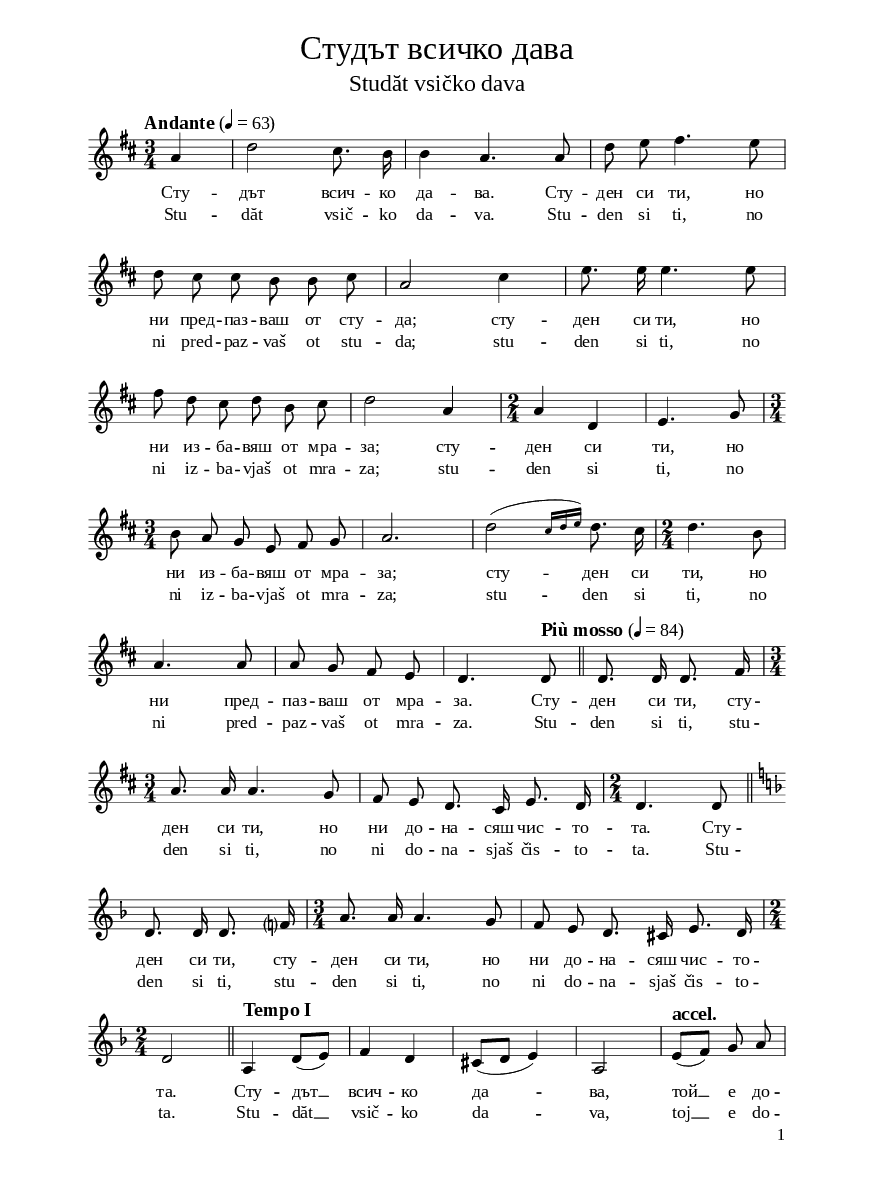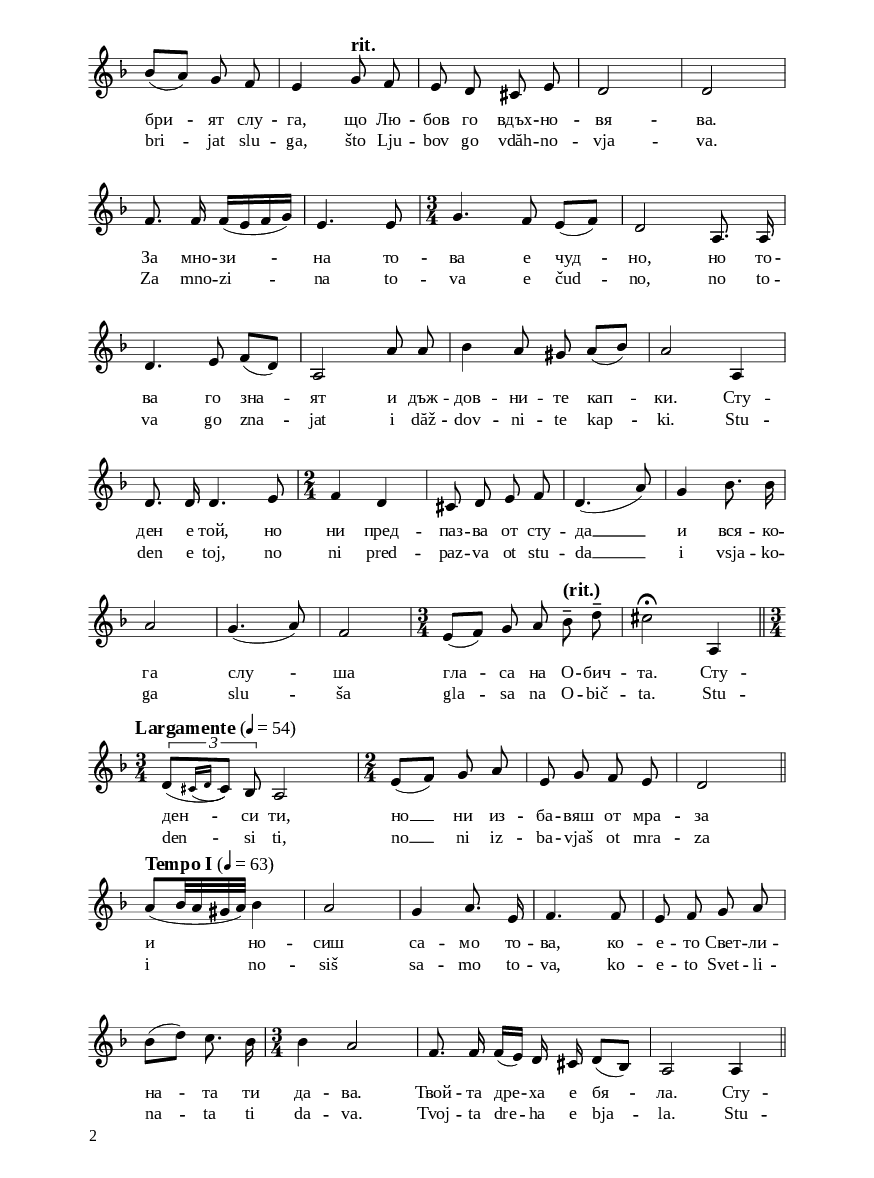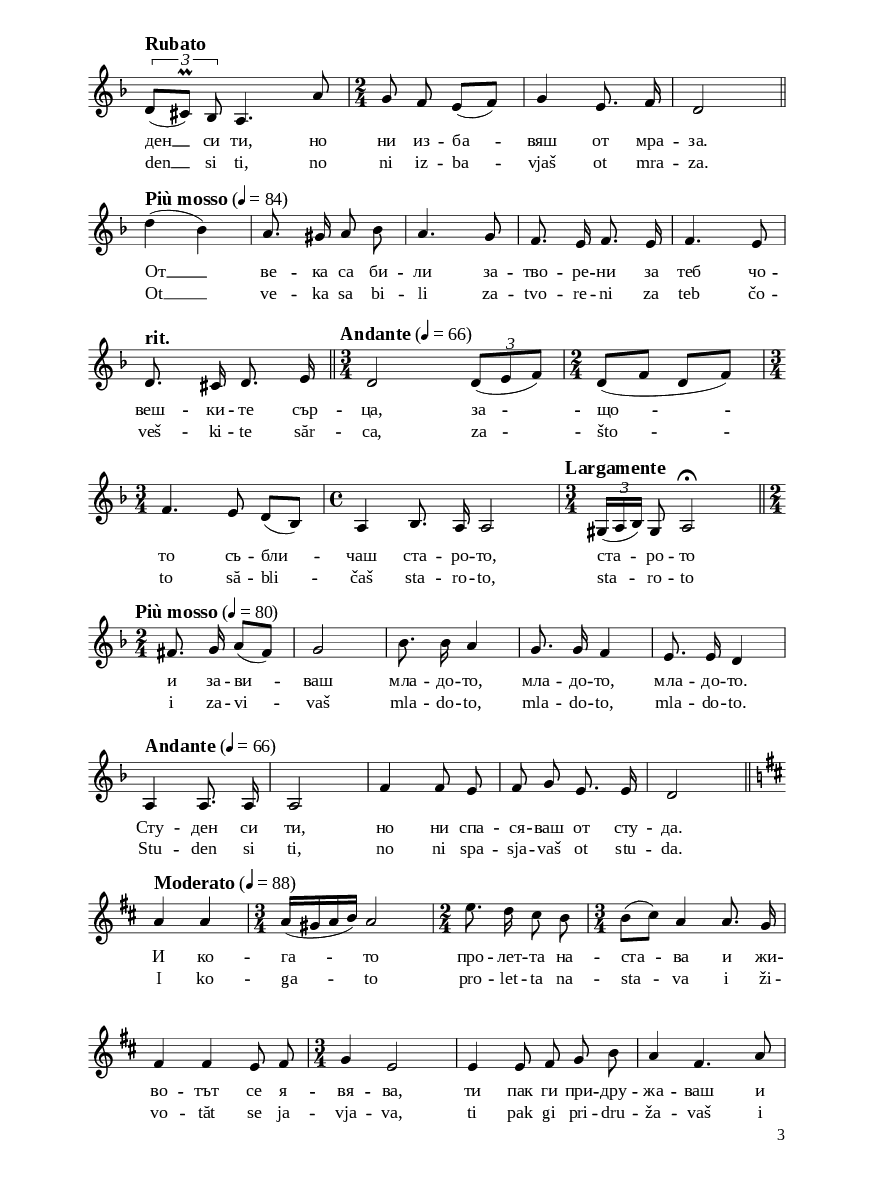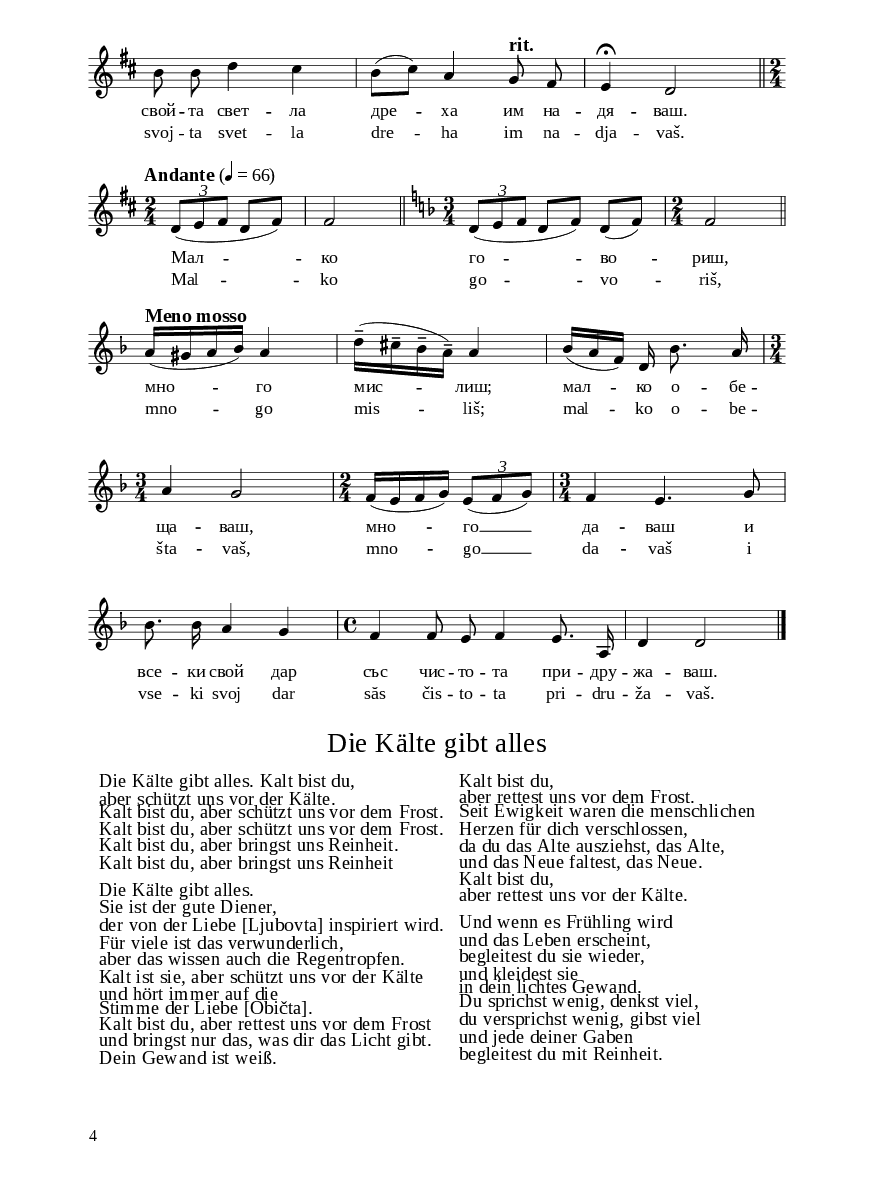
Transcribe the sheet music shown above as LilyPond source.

\version "2.24.4"

\include "include/globals.ily"

\bookpart {
  \label #'ref126
  \tocItem \markup "Студът всичко дава – Studăt vsičko dava"
  \paper {
    print-all-headers = ##t
    print-page-number = ##t
    print-first-page-number = ##t

    % put page numbers on the bottom
    oddHeaderMarkup = \markup ""
    evenHeaderMarkup = \markup ""
    oddFooterMarkup = \markup
    \fill-line {
      ""
      \if \should-print-page-number \fromproperty #'page:page-number-string
    }
    evenFooterMarkup = \markup
    \fill-line {
      \if \should-print-page-number \fromproperty #'page:page-number-string
      ""
    }

    left-margin = 1.5\cm
    right-margin = 1.5\cm
    top-margin = 1.2\cm
    bottom-margin = 1.0\cm
    ragged-bottom = ##t % do not spread the staves to fill the whole vertical space

    % change distance between staves
    system-system-spacing =
    #'((basic-distance . 19)
       (minimum-distance . 8)
       (padding . 2)
       (stretchability . 12))
  }

  \header {
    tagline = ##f
  }
  \score {
    \include "include/score-layout.ily"

    \new Voice \absolute {
      \clef treble
      \key d \major
      \time 3/4
      \tempoFunc "Andante" 4 "63"
      \autoBeamOff
      \partial 4
      a'4 | % 2
      d''2  cis''8.  b'16 | % 3
      b'4  a'4.  a'8 | % 4
      d''8  e''8  fis''4.  e''8
      \break | % 5
      d''8  cis''8  cis''8  b'8
      b'8  cis''8 | % 6
      a'2  cis''4 | % 7
      e''8.  e''16  e''4.  e''8
      \break | % 8
      fis''8  d''8  cis''8  d''8
      b'8  cis''8 | % 9
      d''2  a'4 |
      \time 2/4  |
      a'4  d'4 | % 11
      e'4.  g'8 \break | % 12
      \time 3/4  | % 12
      b'8  a'8  g'8  e'8  fis'8
      g'8 | % 13
      a'2. | % 14

      \afterGrace 32/33 d''2 ( {
        cis''16  [  d''16
        e''16 ] )
      }  d''8.  cis''16 | % 15

      \time 2/4  | % 15
      d''4.  b'8 \break | % 16
      a'4.  a'8 | % 17
      a'8  g'8  fis'8  e'8 | % 18
      d'4. \tempoFunc "Più mosso" 4 "84" d'8 | \bar "||" % 19
      d'8.  d'16  d'8.  fis'16 \break |
      \time 3/4  |
      a'8.  a'16  a'4.  g'8 | % 21
      fis'8  e'8  d'8.  cis'16  e'8.
      d'16 | % 22
      \time 2/4  | % 22
      d'4.  d'8 \break | \bar "||"  % 23
      \key d \minor d'8.  d'16  d'8.  f'?16 | % 24
      \time 3/4  | % 24
      a'8.  a'16  a'4.  g'8 | % 25
      f'8  e'8  d'8.  cis'16  e'8.
      d'16  % 26
      \break | % 27
      \time 2/4  | % 26
      d'2 \bar "||"
      | % 27
      \tempo "Tempo I" a4  d'8 ( [  e'8 ) ] | % 28
      f'4  d'4 | % 29
      cis'8 ( [  d'8 ]  e'4 ) |
      a2 | % 31
      \tempo "accel." e'8 ( [ f'8 ) ]
      g'8  a'8 \break | % 32
      bes'8 ( [  a'8 ) ]  g'8  f'8 | % 33
      e'4  \tempo "rit."g'8 f'8 | % 34
      e'8  d'8  cis'8  e'8 | % 35
      d'2 | % 36
      d'2 \break | % 37
      f'8.  f'16  f'16 ( [  e'16  f'16
      g'16 ) ] | % 38
      e'4.  e'8 | % 39
      \time 3/4  | % 39
      g'4.  f'8  e'8 ( [  f'8 ) ] |
      d'2  a8.  a16 \break | % 41
      d'4.  e'8  f'8 ( [  d'8 ) ] | % 42
      a2  a'8  a'8 | % 43
      bes'4  a'8  gis'8  a'8 ( [
      bes'8 ) ] | % 44
      a'2  a4 | % 45
      d'8.  d'16  d'4.  e'8 | % 46
      \time 2/4  | % 46
      f'4  d'4 | % 47
      cis'8  d'8  e'8  f'8 | % 48
      d'4. (  a'8 ) | % 49
      g'4  bes'8.  bes'16 \break |
      a'2 | % 51
      g'4. (  a'8 ) | % 52
      f'2 | % 53
      \time 3/4  | % 53
      e'8 ( [  f'8 ) ]  g'8  a'8
      \tempo "(rit.)" bes'8 -- d''8 -- | % 54
      cis''2 ^\fermata  a4 \time 3/4 \break | \bar "||"  % 55

      \tempoFunc "Largamente" 4 "54"
      \times 2/3  {
        \once \override Slur.positions = #'(-1 . -3.2)
        d'8[ \=1( \grace { cis'16 \=2([ d'16 ]}  cis'8 \=1)\=2)] bes8
      }
      a2 | % 56
      \time 2/4  | % 56
      e'8 ( [  f'8 ) ]  g'8  a'8  | % 57
      e'8  g'8  f'8  e'8 | % 58
      d'2 \break \bar "||"  % 59
      \tempoFunc "Tempo I" 4 "63"
      a'8 ( [  bes'32  a'32  gis'32
      a'32 ) ]  bes'4 |
      a'2 | % 61
      g'4  a'8.  e'16 | % 62
      f'4.  f'8 | % 63
      e'8  f'8  g'8  a'8 \break | % 64
      bes'8 ( [  d''8 ) ]  c''8.
      bes'16 | % 65
      \time 3/4  | % 65
      bes'4  a'2 | % 66
      f'8.  f'16  f'16 ( [  e'16 ) ]
      d'16  cis'16  d'8 ( [  bes8 ) ] | % 67
      a2  a4 \break \bar "||"  % 68
      \once \override TupletBracket.positions = #'(4.5 . 4.5)
      \times 2/3  {
        \tempo "Rubato" d'8 ( [ cis'8 \prall ])
        bes8
      }
      a4. a'8
      | % 69
      \time 2/4  | % 69
      g'8 f'8  e'8 ( [
      f'8 ) ] |
      g'4  e'8.  f'16 | % 71
      d'2 \bar "||"
      \break | % 72

      \tempoFunc "Più mosso" 4 "84" d''4 (bes'4)  | % 73
      a'8. gis'16  a'8  bes'8
      | % 74
      a'4.  g'8 | % 75
      f'8.  e'16  f'8.  e'16 | % 76
      f'4.  e'8 \break | % 77
      \tempo"rit." d'8. cis'16  d'8.
      e'16 \bar "||"  % 78
      \time 3/4  | % 78
      \tempoFunc "Andante" 4 "66" d'2
      \times 2/3  {
        d'8 ( [  e'8  f'8 ) ]
      }
      | % 79
      \time 2/4  | % 79
      d'8 ( [  f'8 ]  d'8 [  f'8 ) ] \break |
      \time 3/4  |
      f'4.  e'8  d'8 ( [  bes8 ) ] | % 81
      \time 4/4  | % 81
      a4  bes8.  a16  a2 | % 82
      \time 3/4  | % 82
      \times 2/3  {
        \tempo "Largamente" gis16 ( [ a16
        bes16 )]
      }
      gis8  a2 ^\fermata \bar "||"
      \break | % 83
      \time 2/4  | % 83
      \tempoFunc "Più mosso" 4 "80" fis'8.  g'16  a'8 ( [
      fis'8 ) ] | % 84
      g'2 | % 85
      bes'8.  bes'16  a'4 | % 86
      g'8.  g'16  f'4 | % 87
      e'8.
      e'16
      d'4

      \stemNeutral
      \break | % 88
      \tempoFunc "Andante" 4 "66" a4  a8.  a16 | % 89
      a2 |
      f'4  f'8  e'8 | % 91
      f'8  g'8  e'8.  e'16 | % 92
      d'2 \bar "||"
      \break | % 93

      \key d \major | % 93
      \tempoFunc "Moderato" 4 "88" a'4  a'4 | % 94
      \time 3/4  | % 94
      a'16 ( [  gis'16  a'16  b'16 ) ]
      a'2 | % 95
      \time 2/4  | % 95
      e''8.  d''16  cis''8  b'8 | % 96
      \time 3/4  | % 96
      b'8 ( [  cis''8 ) ]  a'4  a'8.
      g'16 \break | % 97
      fis'4  fis'4  e'8  fis'8 | % 98
      \time 3/4 g'4  e'2 | % 99
      e'4  e'8  fis'8  g'8  b'8
      |
      a'4  fis'4.  a'8  \break | % 101
      b'8  b'8  d''4  cis''4 | % 102
      b'8 ( [  cis''8 ) ]  a'4  \tempo"rit."g'8 fis'8 | % 103
      | % 103
      e'4 ^\fermata  d'2 \bar "||" |
      \break % 104

      \time 2/4
      % 104
      \tempoFunc "Andante" 4 "66"
      \times 2/3  {
        d'8 ( [  e'8  fis'8 ]
      }

      %\once \override TextScript.extra-offset = #'(-1 . 1)
      d'8

      [  fis'8 ) ] | % 105
      fis'2 \bar "||"  % 106
      \key d \minor
      \time 3/4  | % 106

      \times 2/3  {
        d'8 ( [  e'8  f'8 ]
      }
      d'8 [  f'8 ) ]  d'8 ( [  f'8 ) ] | % 107
      \time 2/4  | % 107
      f'2 \break \bar "||"  % 108

      \tempo "Meno mosso" a'16 ( [  gis'16  a'16  bes'16 ) ]
      a'4 | % 109
      d''16-- ( [  cis''16--  bes'16--  a'16--
      ) ]  a'4 |
      bes'16 ( [  a'16  f'16 )]  d'16
      bes'8.  a'16 \break | % 111
      \time 3/4  | % 111
      a'4 g'2 | % 112
      \time 2/4  | % 112
      f'16 ( [  e'16  f'16  g'16 ) ]

      \times 2/3  {
        e'8 ( [  f'8  g'8 ) ]
      }
      | % 113
      \time 3/4  | % 113
      f'4  e'4.  g'8 \break | % 114
      bes'8.  bes'16  a'4  g'4 | % 115
      \time 4/4  | % 115
      f'4  f'8  e'8  f'4  e'8.
      a16 | % 116

      d'4  d'2 \bar "|."

    }

    \addlyrics {
      Сту -- дът всич -- ко да -- ва. Сту
      -- ден си ти, но ни пред -- паз --
      ваш от сту -- да; сту -- ден си
      ти, но ни из -- ба -- вяш от мра
      -- за; сту -- ден си ти, но ни из
      -- ба -- вяш от мра -- за; сту -- ден
      си ти, но ни пред --
      паз -- ваш от мра -- за. Сту -- ден
      си ти, сту -- ден си ти, но ни
      до -- на -- сяш чис -- то -- та. Сту
      -- ден си ти, сту -- ден си ти,
      но ни до -- на -- сяш чис -- то --
      та. Сту -- дът __  всич -- ко да
      --  ва, той __  е до -- бри
      -- ят слу -- га, що Лю -- бов го
      вдъх -- но -- вя -- ва. За мно -- зи
      --   на то -- ва е чуд
      -- но, но то -- ва го зна --
      ят и дъж -- дов -- ни -- те кап
      -- ки. Сту -- ден е той, но ни
      пред -- паз -- ва от сту -- да __
      и вся -- ко -- га слу -- ша гла
      -- са на О -- бич -- та. Сту --
      ден  --   си ти, но __  ни
      из -- ба -- вяш от мра -- за и
      но -- сиш са -- мо
      то -- ва, ко -- е -- то Свет -- ли --
      на -- та ти да -- ва. Твой -- та
      дре  -- ха е бя -- ла. Сту --
      ден __  си ти, но ни из -- ба
      -- вяш от мра -- за. От __  ве --
      ка са би -- ли за -- тво -- ре --
      ни за теб чо -- веш -- ки -- те
      сър -- ца, за --  що --
      то съ -- бли -- чаш ста --
      ро -- то, ста --  ро -- то и
      за -- ви -- ваш мла -- до -- то,
      мла -- до -- то, мла -- до -- то. Сту --
      ден си ти, но ни спа -- ся -- ваш
      от сту -- да. И ко -- га --
      то про -- лет -- та на -- ста
      -- ва и жи -- во -- тът се я --
      вя -- ва, ти пак ги при -- дру --
      жа -- ваш и свой -- та свет -- ла
      дре -- ха им на -- дя -- ваш.
      Мал --  ко го --
      во -- риш, мно --
      го мис --   лиш;
      мал -- ко о -- бе -- ща -- ваш,
      мно --   го __  да --
      ваш и все -- ки свой дар със
      чис -- то -- та при -- дру -- жа --
      ваш.}

      \addlyrics {
        Stu -- dăt vsič -- ko da -- va. Stu
        -- den si ti, no ni pred -- paz --
        vaš ot stu -- da; stu -- den si
        ti, no ni iz -- ba -- vjaš ot mra
        -- za; stu -- den si ti, no ni iz
        -- ba -- vjaš ot mra -- za; stu -- den
        si ti, no ni pred --
        paz -- vaš ot mra -- za. Stu -- den
        si ti, stu -- den si ti, no ni
        do -- na -- sjaš čis -- to -- ta. Stu
        -- den si ti, stu -- den si ti,
        no ni do -- na -- sjaš čis -- to --
        ta. Stu -- dăt __  vsič -- ko da
        --  va, toj __  e do -- bri
        -- jat slu -- ga, što Lju -- bov go
        vdăh -- no -- vja -- va. Za mno -- zi
        --   na to -- va e čud
        -- no, no to -- va go zna --
        jat i dăž -- dov -- ni -- te kap
        -- ki. Stu -- den e toj, no ni
        pred -- paz -- va ot stu -- da __
        i vsja -- ko -- ga slu -- ša gla
        -- sa na O -- bič -- ta. Stu --
        den  --   si ti, no __  ni
        iz -- ba -- vjaš ot mra -- za i
        no -- siš sa -- mo
        to -- va, ko -- e -- to Svet -- li --
        na -- ta ti da -- va. Tvoj -- ta
        dre -- ha e bja -- la. Stu --
        den __  si ti, no ni iz -- ba
        -- vjaš ot mra -- za. Ot __  ve --
        ka sa bi -- li za -- tvo -- re --
        ni za teb čo -- veš -- ki -- te
        săr -- ca, za --  što --
        to să -- bli -- čaš sta --
        ro -- to, sta --  ro -- to i
        za -- vi -- vaš mla -- do -- to,
        mla -- do -- to, mla -- do -- to. Stu --
        den si ti, no ni spa -- sja -- vaš
        ot stu -- da. I ko -- ga --
        to pro -- let -- ta na -- sta
        -- va i ži -- vo -- tăt se ja --
        vja -- va, ti pak gi pri -- dru --
        ža -- vaš i svoj -- ta svet -- la
        dre -- ha im na -- dja -- vaš.
        Mal --  ko go --
        vo -- riš, mno --
        go mis --   liš;
        mal -- ko o -- be -- šta -- vaš,
        mno --   go __  da --
        vaš i vse -- ki svoj dar săs
        čis -- to -- ta pri -- dru -- ža --
        vaš.}

        \header {
          title = \titleFunc "Студът всичко дава" "Studăt vsičko dava"
        }

        \midi{}

      } % score


      \markup \vspace #1

      % include foreign translation(s) of the song
      \version "2.24.3"

\markup \fill-line { \fontsize #deTitleFontSize "Die Kälte gibt alles" }
\markup \null
\markup \fontsize #+1.7 {

  \vspace #1
  \override #'(baseline-skip . 1.8)


  \column {
    \line { " "  Die Kälte gibt alles. Kalt bist du,}

    \line { " " aber schützt uns vor der Kälte.}

    \line { " " Kalt bist du, aber schützt uns vor dem Frost.}

    \line { " "  Kalt bist du, aber schützt uns vor dem Frost.}

    \line { " "  Kalt bist du, aber bringst uns Reinheit.}

    \line { " "   Kalt bist du, aber bringst uns Reinheit}

    \line { " "  }


    \line { " "  Die Kälte gibt alles.}

    \line { " "  Sie ist der gute Diener,}

    \line { " " der von der Liebe [Ljubovta] inspiriert wird.}

    \line { " "  Für viele ist das verwunderlich,}

    \line { " " aber das wissen auch die Regentropfen.}

    \line { " "  Кalt ist sie, aber schützt uns vor der Kälte}

    \line { " " und hört immer auf die }
    
    \line { " " Stimme der Liebe [Običta].}

    \line { " "  Kalt bist du, aber rettest uns vor dem Frost}

    \line { " " und bringst nur das, was dir das Licht gibt.}

    \line { " " Dein Gewand ist weiß.}



  }


  \override #'(baseline-skip . 1.8)
 
  \column {


    \line { " " Kalt bist du, }
    \line { " "   aber rettest uns vor dem Frost.}

    \line { " " Seit Ewigkeit waren die menschlichen  }

    \line { " "  Herzen für dich verschlossen,}

    \line { " " da du das Alte ausziehst, das Alte, }

    \line { " " und das Neue faltest, das Neue.}

    \line { " "  Kalt bist du, }
    \line { " "        aber rettest uns vor der Kälte.}



    \line { " "  }

    \line { " " Und wenn es Frühling wird}

    \line { " " und das Leben erscheint,}

    \line { " " begleitest du sie wieder,}

    \line { " " und kleidest sie }
     \line { " " in dein lichtes Gewand.}

    \line { " " Du sprichst wenig, denkst viel,}

    \line { " " du versprichst wenig, gibst viel}

    \line { " " und jede deiner Gaben }

    \line { " "  begleitest du mit Reinheit.}

  }
}


    } % bookpart
